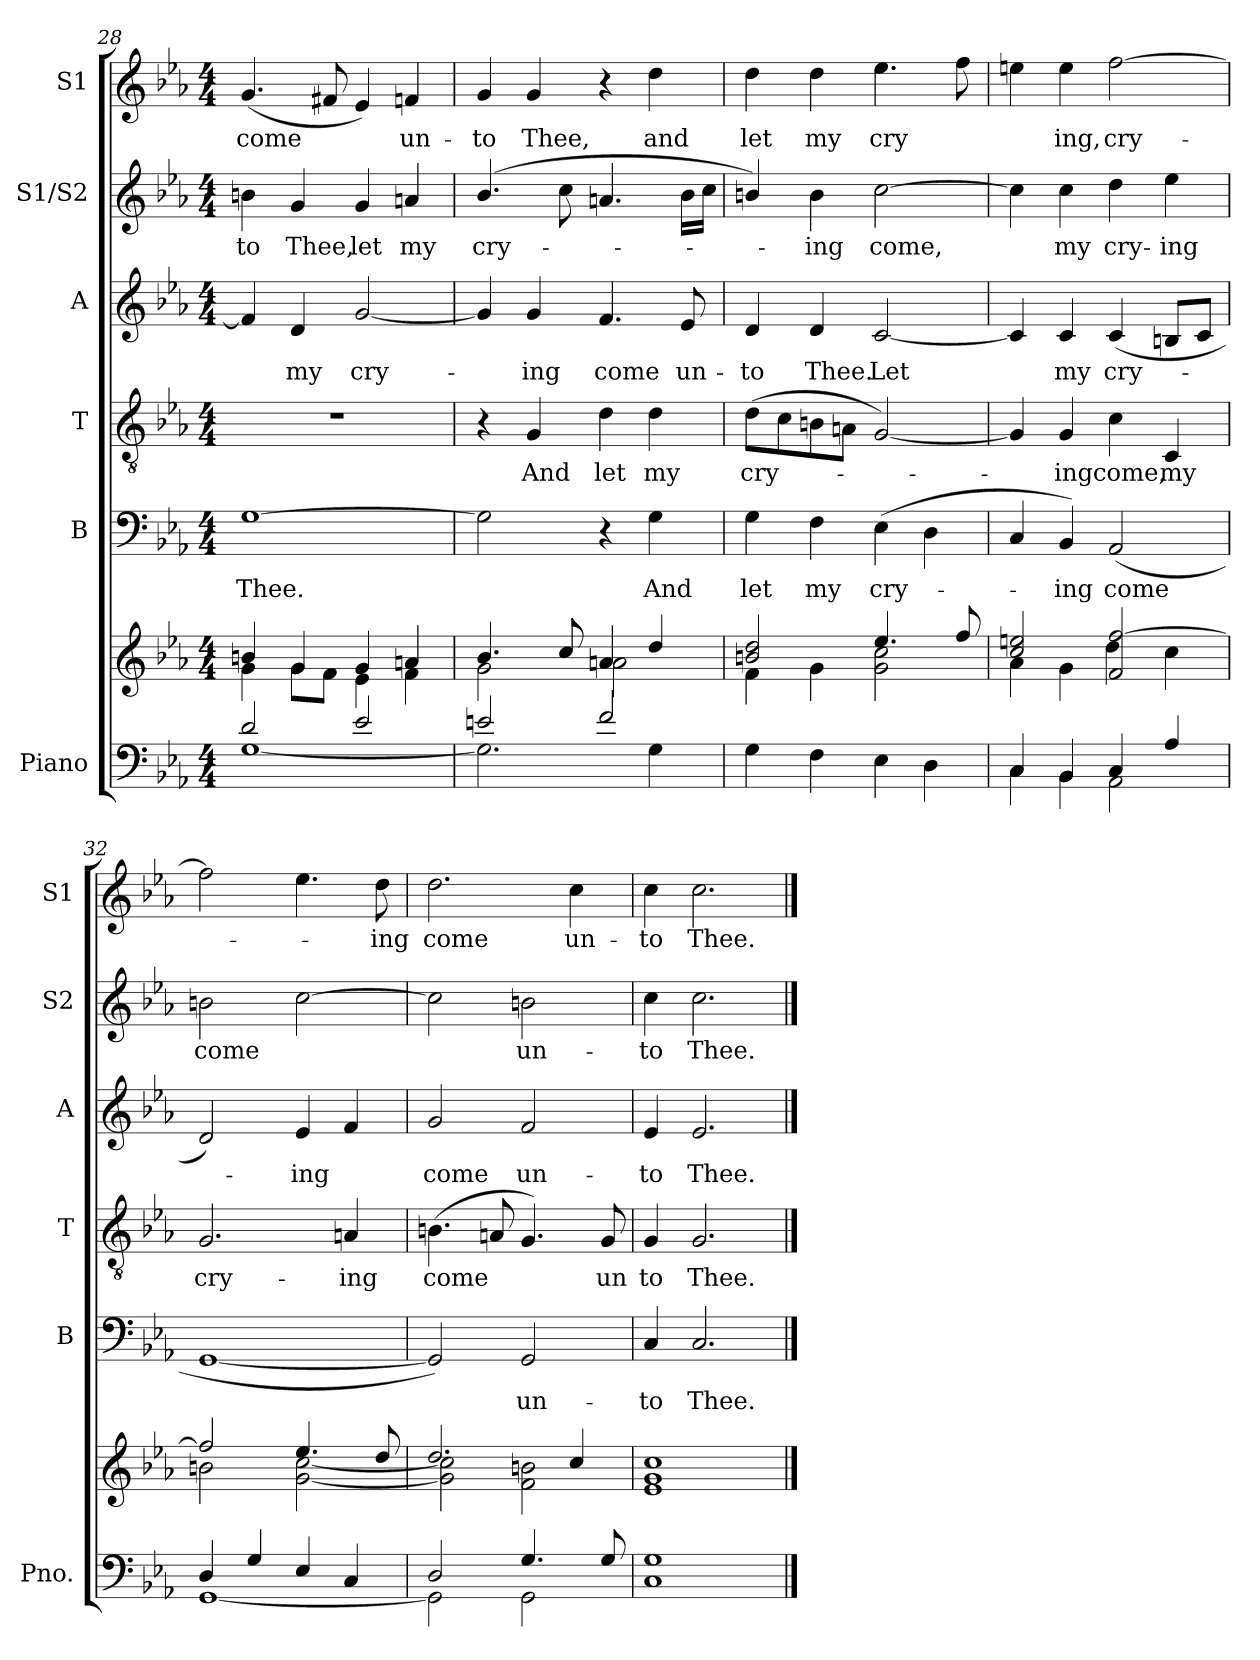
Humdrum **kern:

**kern	**kern	**kern	**text	**kern	**text	**kern	**text	**kern	**text	**kern	**text
*part6	*part6	*part5	*part5	*part4	*part4	*part3	*part3	*part2	*part2	*part1	*part1
*staff7	*staff6	*staff5	*staff5	*staff4	*staff4	*staff3	*staff3	*staff2	*staff2	*staff1	*staff1
*I"Piano	*	*I"B	*	*I"T	*	*I"A	*	*I"S1/S2	*	*I"S1	*
*I'Pno.	*	*I'B	*	*I'T	*	*I'A	*	*I'S2	*	*I'S1	*
*clefF4	*clefG2	*clefF4	*	*clefGv2	*	*clefG2	*	*clefG2	*	*clefG2	*
*k[b-e-a-]	*k[b-e-a-]	*k[b-e-a-]	*	*k[b-e-a-]	*	*k[b-e-a-]	*	*k[b-e-a-]	*	*k[b-e-a-]	*
*E-:	*E-:	*E-:	*	*E-:	*	*E-:	*	*E-:	*	*E-:	*
*M4/4	*M4/4	*M4/4	*	*M4/4	*	*M4/4	*	*M4/4	*	*M4/4	*
=28	=28	=28	=28	=28	=28	=28	=28	=28	=28	=28	=28
*^	*^	*	*	*	*	*	*	*	*	*	*
2d/	[1G	4bn/	4g\	[1G	Thee.	1r	.	4f/]	.	4bn\	-to	(4.g/	come
.	.	4g/	8g\L	.	.	.	.	4d/	my	4g/	Thee,	.	.
.	.	.	8f\J	.	.	.	.	.	.	.	.	8f#X/	.
2e-/	.	4g/	4e-\	.	.	.	.	[2g/	cry-	4g/	let	4e-/)	.
.	.	4an/	4f\	.	.	.	.	.	.	4an/	my	4fn/	un-
=29	=29	=29	=29	=29	=29	=29	=29	=29	=29	=29	=29	=29	=29
2en/	2.G\]	4.b-/	2g\	2G\]	.	4r	.	4g/]	.	(4.b-/	cry-	4g/	-to
.	.	.	.	.	.	4G/	And	4g/	-ing	.	.	4g/	Thee,
.	.	8cc/	.	.	.	.	.	.	.	8cc\	.	.	.
2f/	.	4an/	2a\	4r	.	4d\	let	4.f/	come	4.an/	.	4r	.
.	4G\	4dd/	.	4G\	And	4d\	my	.	.	.	.	4dd\	and
.	.	.	.	.	.	.	.	8e-/	un-	16b-\LL	.	.	.
.	.	.	.	.	.	.	.	.	.	16cc\JJ	.	.	.
=30	=30	=30	=30	=30	=30	=30	=30	=30	=30	=30	=30	=30	=30
1ryy	4G\	2bn/ 2dd/	4f\	4G\	let	(8d\L	cry-	4d/	-to	4bn/)	.	4dd\	let
.	.	.	.	.	.	8c\	.	.	.	.	.	.	.
.	4F\	.	4g\	4F\	my	8Bn\	.	4d/	Thee.	4b\	-ing	4dd\	my
.	.	.	.	.	.	8An\J	.	.	.	.	.	.	.
.	4E-\	4.ee-/	2g\ 2cc\	(4E-\	cry-	[2G/)	.	[2c/	Let	[2cc\	come,	4.ee-\	cry
.	4D\	.	.	4D\	.	.	.	.	.	.	.	.	.
.	.	8ff/	.	.	.	.	.	.	.	.	.	8ff\	.
!!LO:PB:g=z
=31	=31	=31	=31	=31	=31	=31	=31	=31	=31	=31	=31	=31	=31
4C/	4C\	2cc/ 2een/	4a-\	4C/	.	4G/]	.	4c/]	.	4cc\]	.	4een\	.
4BB-/	4BB-\	.	4g\	4BB-/)	ing	4G/	-ing	4c/	my	4cc\	my	4ee\	ing,
4C/	2AA-\	2f/ [2ff/	4dd\	(2AA-/	come	4c\	come,	(4c/	cry-	4dd\	cry-	[2ff\	cry-
4A-/	.	.	4cc\	.	.	4C/	my	8Bn/L	.	4ee-\	-ing	.	.
.	.	.	.	.	.	.	.	8c/J	.	.	.	.	.
=32	=32	=32	=32	=32	=32	=32	=32	=32	=32	=32	=32	=32	=32
4D/	[1GG	2ff/]	2bn\	[1GG	.	2.G/	cry-	2d/)	.	2bn\	come	2ff\]	.
4G/	.	.	.	.	.	.	.	.	.	.	.	.	.
4E-/	.	4.ee-/	[2g\ [2cc\	.	.	.	.	4e-/	-ing	[2cc\	.	4.ee-\	.
4C/	.	.	.	.	.	4An/	-ing	4f/	.	.	.	.	.
.	.	8dd/	.	.	.	.	.	.	.	.	.	8dd\	-ing
=33	=33	=33	=33	=33	=33	=33	=33	=33	=33	=33	=33	=33	=33
2D/	2GG\]	2.dd/	2g\] 2cc\]	2GG/])	.	(4.Bn\	come	2g/	come	2cc\]	.	2.dd\	come
.	.	.	.	.	.	8An/	.	.	.	.	.	.	.
4.G/	2GG\	.	2f\ 2bn\	2GG/	un-	4.G/)	.	2f/	un-	2bn\	un-	.	.
.	.	4cc/	.	.	.	.	.	.	.	.	.	4cc\	un-
8G/	.	.	.	.	.	8G/	un	.	.	.	.	.	.
=34	=34	=34	=34	=34	=34	=34	=34	=34	=34	=34	=34	=34	=34
1G	1C	1cc	1e- 1g	4C/	-to	4G/	to	4e-/	-to	4cc\	-to	4cc\	-to
.	.	.	.	2.C/	Thee.	2.G/	Thee.	2.e-/	Thee.	2.cc\	Thee.	2.cc\	Thee.
*v	*v	*	*	*	*	*	*	*	*	*	*	*	*
*	*v	*v	*	*	*	*	*	*	*	*	*	*
==	==	==	==	==	==	==	==	==	==	==	==
*-	*-	*-	*-	*-	*-	*-	*-	*-	*-	*-	*-
